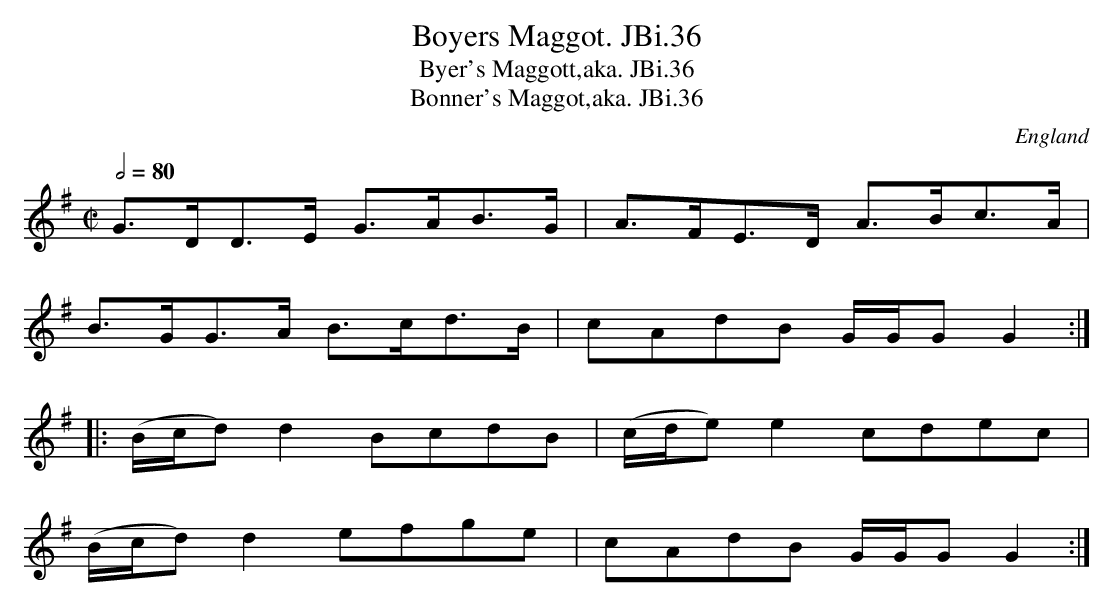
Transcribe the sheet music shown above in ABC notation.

X:1
T:Boyers Maggot. JBi.36
T:Byer's Maggott,aka. JBi.36
T:Bonner's Maggot,aka. JBi.36
L:1/8
M:C|
O:England
Q:1/2=80
K:G
G>DD>E G>AB>G|A>FE>D A>Bc>A|!
B>GG>A B>cd>B|cAdB G/G/GG2:|!
|:(B/c/d) d2BcdB|(c/d/e) e2cdec|!
(B/c/d) d2efge|cAdB G/G/GG2:|
